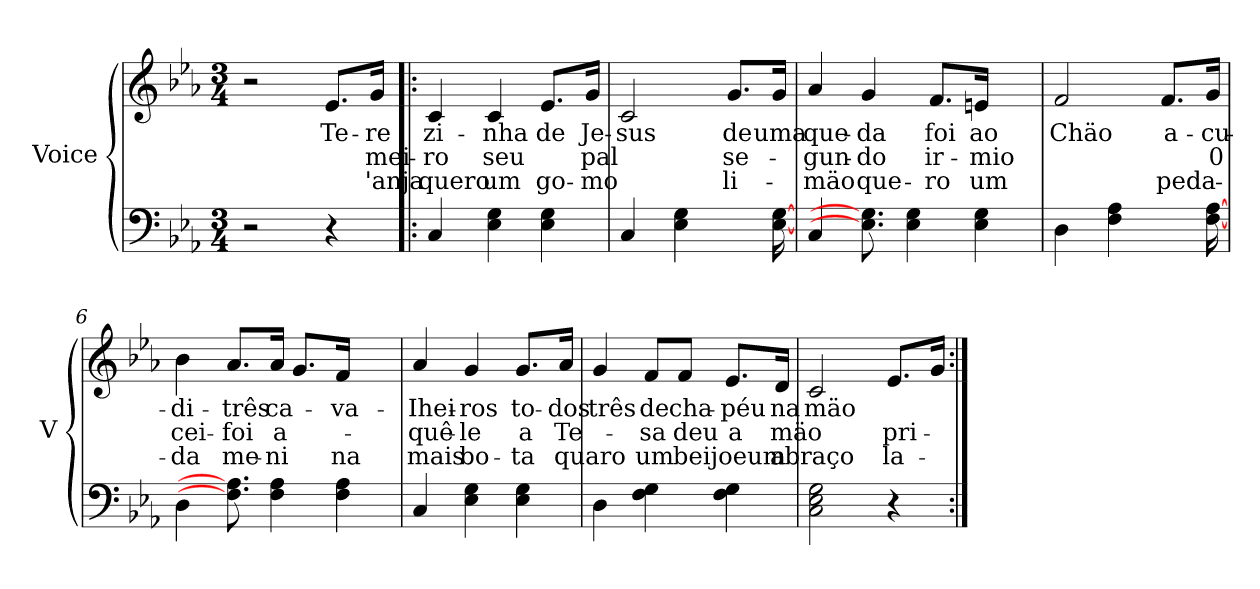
**kern	**kern	**text	**text	**text
*part2	*part1	*part1	*part1	*part1
*staff2	*staff1	*staff1	*staff1	*staff1
*I"Voice	*I"Voice	*	*	*
*I'V	*I'V	*	*	*
*clefF4	*clefG2	*	*	*
*k[b-e-a-]	*k[b-e-a-]	*	*	*
*M3/4	*M3/4	*	*	*
=1	=1	=1	=1	=1
2r	2r	.	.	.
!	!	!LO:LY:b	!	!
4r	8.e-/L	Te-	.	.
!	!	!LO:LY:b	!LO:LY:b	!LO:LY:b
.	16g/Jk	-re	mei-	'anja
=2!|:	=2!|:	=2!|:	=2!|:	=2!|:
!	!	!LO:LY:b	!LO:LY:b	!LO:LY:b
4C/	4c/	zi-	-ro	quero
!	!	!LO:LY:b	!LO:LY:b	!LO:LY:b
4E-\ 4G\	4c/	-nha	seu	um
!	!	!LO:LY:b	!	!LO:LY:b
4E-\ 4G\	8.e-/L	de	.	go-
!	!	!LO:LY:b	!LO:LY:b	!LO:LY:b
.	16g/Jk	Je-	pal	-mo
=3	=3	=3	=3	=3
!	!	!LO:LY:b	!	!
4C/	2c/	-sus	.	.
4E-\ 4G\	.	.	.	.
!	!	!LO:LY:b	!LO:LY:b	!LO:LY:b
8.ryy	8.g/L	de	se-	li-
!	!	!LO:LY:b	!	!
[16E-\ [16G\	16g/Jk	uma	.	.
!!LO:LB:g=z
=4	=4	=4	=4	=4
!	!	!LO:LY:b	!LO:LY:b	!LO:LY:b
4C/	4a-/	que-	-gun-	-mäo
!	!	!LO:LY:b	!LO:LY:b	!LO:LY:b
8.E-\] 8.G\]	4g/	-da	-do	que-
4E-\ 4G\	.	.	.	.
!	!	!LO:LY:b	!LO:LY:b	!LO:LY:b
.	8.f/L	foi	ir-	-ro
!	!	!LO:LY:b	!LO:LY:b	!LO:LY:b
4E-\ 4G\	16en/Jk	ao	-mio	um
.	8.ryy	.	.	.
=5	=5	=5	=5	=5
!	!	!LO:LY:b	!	!
4D\	2f/	Chäo	.	.
4F\ 4A-\	.	.	.	.
!	!	!LO:LY:b	!	!LO:LY:b
8.ryy	8.f/L	a-	.	peda-
!	!	!LO:LY:b	!LO:LY:b	!
[16F\ [16A-\	16g/Jk	-cu-	0	.
=6	=6	=6	=6	=6
!	!	!LO:LY:b	!LO:LY:b	!LO:LY:b
4D\	4b-\	-di-	-cei-	da
!	!	!LO:LY:b	!LO:LY:b	!LO:LY:b
8.F\] 8.A-\]	8.a-/L	três	foi	me-
!	!	!LO:LY:b	!LO:LY:b	!LO:LY:b
4F\ 4A-\	16a-/Jk	ca-	a-	-ni
.	8.g/L	.	.	.
!	!	!LO:LY:b	!	!LO:LY:b
4F\ 4A-\	16f/Jk	-va-	.	na
.	8.ryy	.	.	.
!!LO:LB:g=z
=7	=7	=7	=7	=7
!	!	!LO:LY:b	!LO:LY:b	!LO:LY:b
4C/	4a-/	-Ihei-	-quê-	mais
!	!	!LO:LY:b	!LO:LY:b	!LO:LY:b
4E-\ 4G\	4g/	-ros	-le	bo-
!	!	!LO:LY:b	!LO:LY:b	!LO:LY:b
4E-\ 4G\	8.g/L	to-	a	-ta
!	!	!LO:LY:b	!LO:LY:b	!LO:LY:b
.	16a-/Jk	-dos	Te-	quaro
=8	=8	=8	=8	=8
!	!	!LO:LY:b	!	!
4D\	4g/	três	.	.
!	!	!LO:LY:b	!LO:LY:b	!LO:LY:b
4F\ 4G\	8f/L	de	-sa	um
!	!	!LO:LY:b	!LO:LY:b	!LO:LY:b
.	8f/J	cha-	deu	beijoeum
!	!	!LO:LY:b	!LO:LY:b	!
4F\ 4G\	8.e-/L	-péu	a	.
!	!	!LO:LY:b	!LO:LY:b	!LO:LY:b
.	16d/Jk	na	mäo	abraço
=9	=9	=9	=9	=9
!	!	!LO:LY:b	!	!
2C\ 2E-\ 2G\	2c/	mäo	.	.
!	!	!	!LO:LY:b	!LO:LY:b
4r	8.e-/L	.	pri-	la-
.	16g/Jk	.	.	.
=:|!	=:|!	=:|!	=:|!	=:|!
*-	*-	*-	*-	*-
